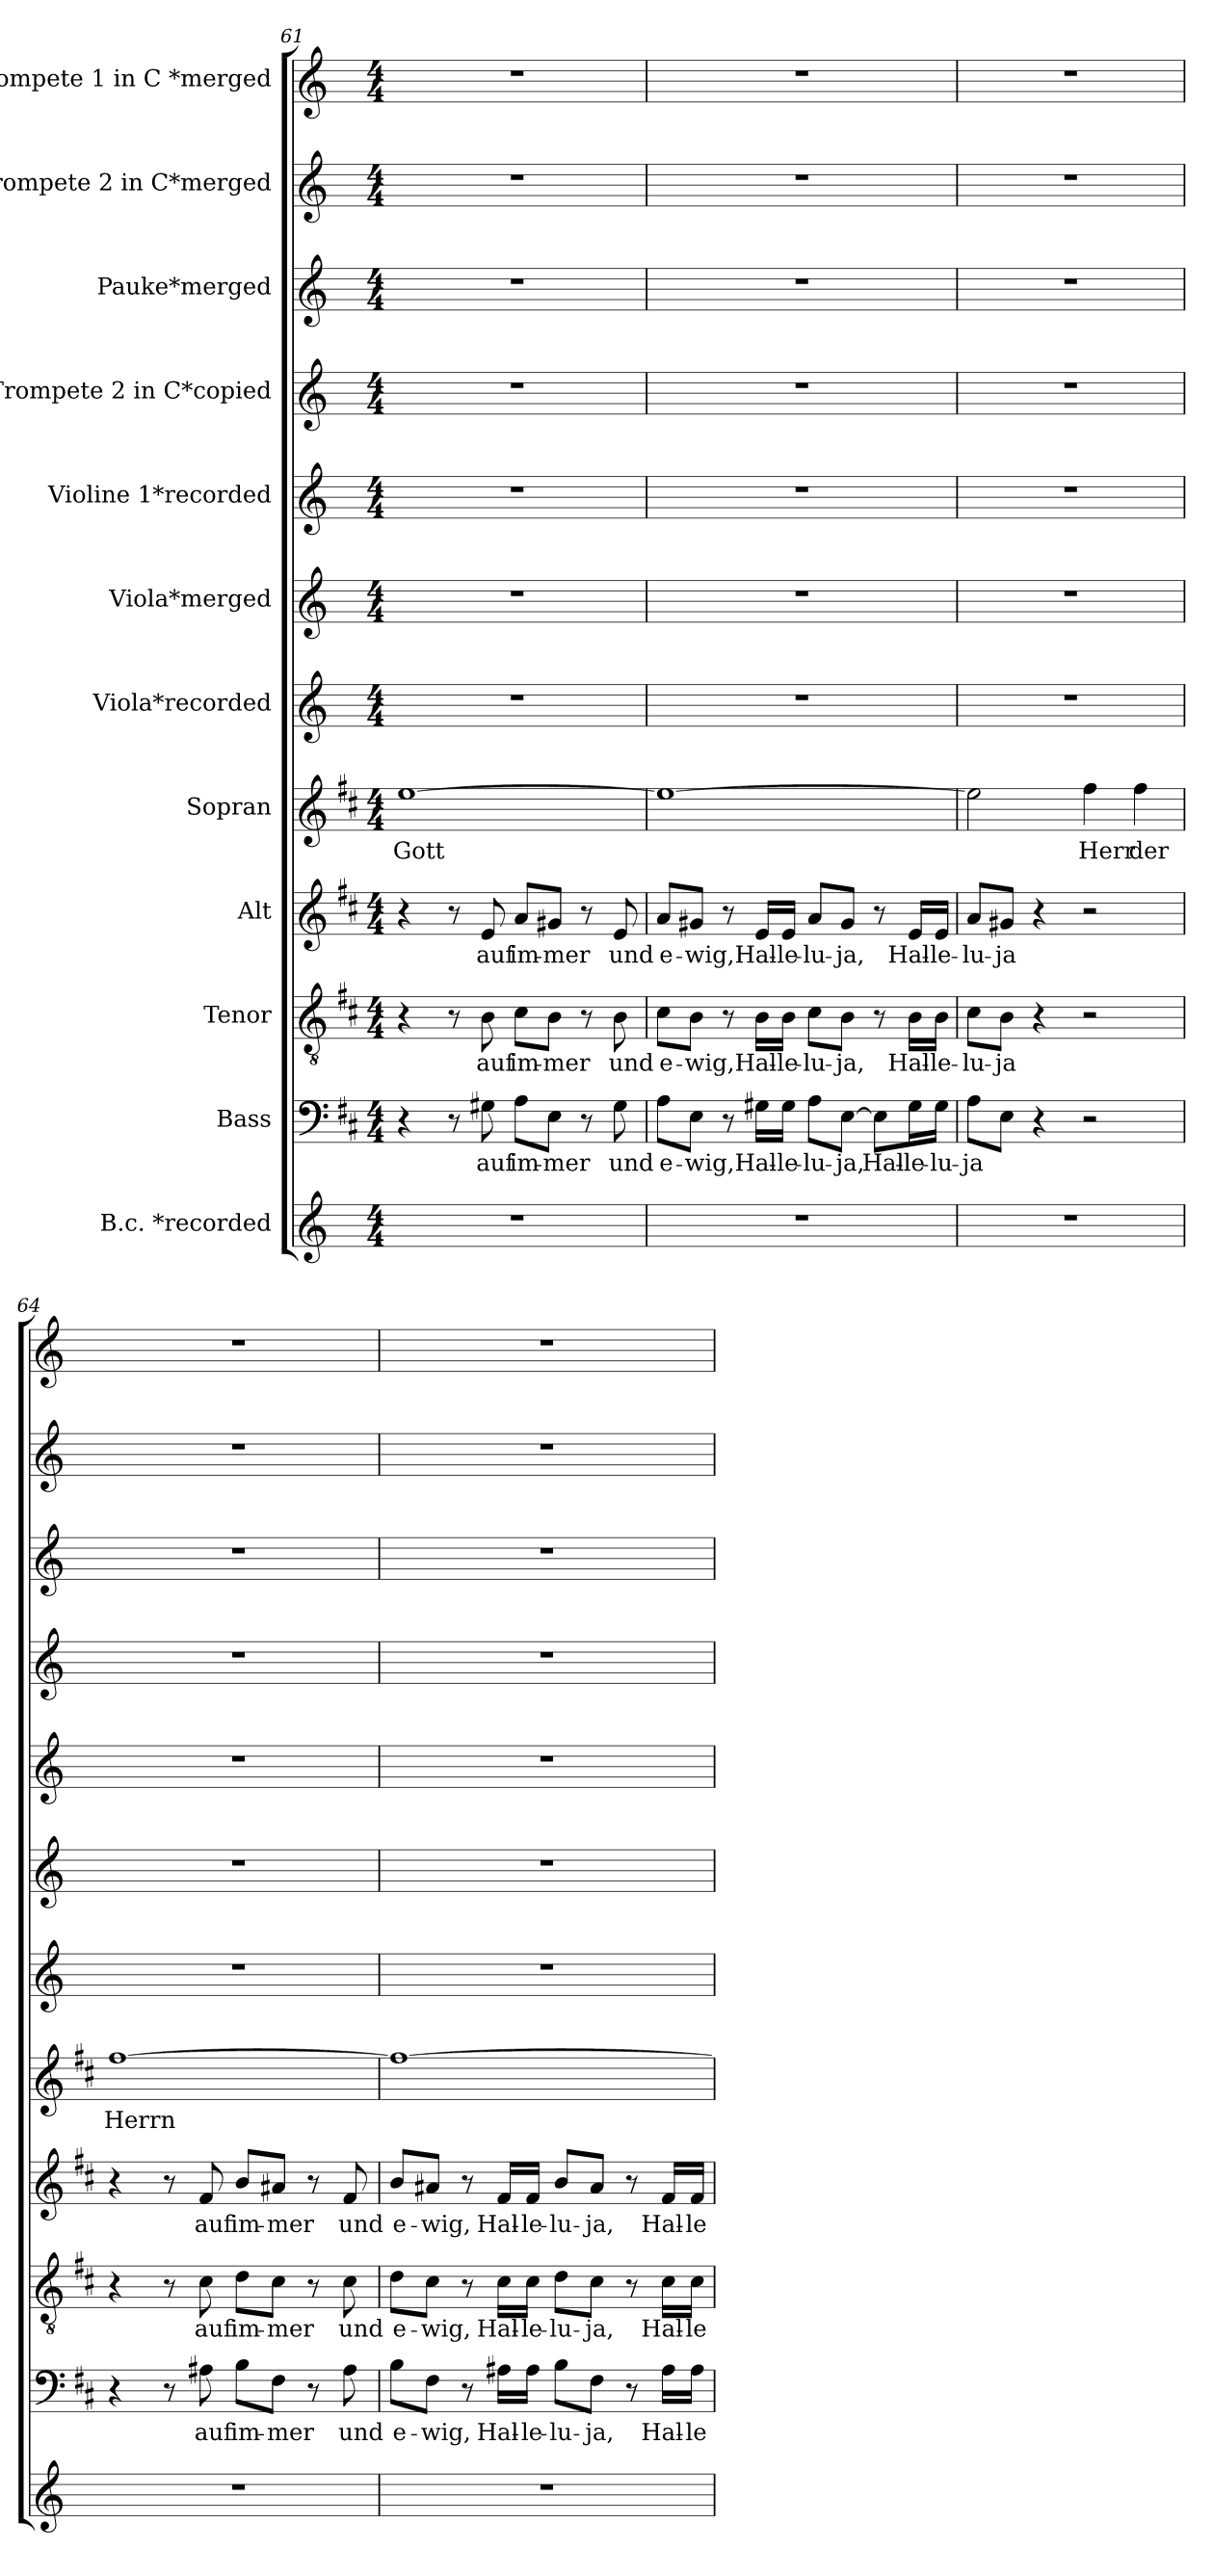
**kern	**kern	**text	**kern	**text	**kern	**text	**kern	**text	**kern	**kern	**kern	**kern	**kern	**kern	**kern
*part12	*part11	*part11	*part10	*part10	*part9	*part9	*part8	*part8	*part7	*part6	*part5	*part4	*part3	*part2	*part1
*staff12	*staff11	*staff11	*staff10	*staff10	*staff9	*staff9	*staff8	*staff8	*staff7	*staff6	*staff5	*staff4	*staff3	*staff2	*staff1
*I"B.c. *recorded	*I"Bass	*	*I"Tenor	*	*I"Alt	*	*I"Sopran	*	*I"Viola*recorded	*I"Viola*merged	*I"Violine 1*recorded	*I"Trompete 2 in C*copied	*I"Pauke*merged	*I"Trompete 2 in C*merged	*I"Trompete 1 in C *merged
!!LO:LB:g=z
*clefG2	*clefF4	*	*clefGv2	*	*clefG2	*	*clefG2	*	*clefG2	*clefG2	*clefG2	*clefG2	*clefG2	*clefG2	*clefG2
*k[]	*k[f#c#]	*	*k[f#c#]	*	*k[f#c#]	*	*k[f#c#]	*	*k[]	*k[]	*k[]	*k[]	*k[]	*k[]	*k[]
*C:	*D:	*	*D:	*	*D:	*	*D:	*	*C:	*C:	*C:	*C:	*C:	*C:	*C:
*M4/4	*M4/4	*	*M4/4	*	*M4/4	*	*M4/4	*	*M4/4	*M4/4	*M4/4	*M4/4	*M4/4	*M4/4	*M4/4
=61	=61	=61	=61	=61	=61	=61	=61	=61	=61	=61	=61	=61	=61	=61	=61
!	!	!	!	!	!	!	!	!LO:LY:b	!	!	!	!	!	!	!
1r	4r	.	4r	.	4r	.	[1ee	Gott	1r	1r	1r	1r	1r	1r	1r
.	8r	.	8r	.	8r	.	.	.	.	.	.	.	.	.	.
!	!	!LO:LY:b	!	!LO:LY:b	!	!LO:LY:b	!	!	!	!	!	!	!	!	!
.	8G#X\	auf	8B\	auf	8e/	auf	.	.	.	.	.	.	.	.	.
!	!	!LO:LY:b	!	!LO:LY:b	!	!LO:LY:b	!	!	!	!	!	!	!	!	!
.	8A\L	im-	8c#\L	im-	8a/L	im-	.	.	.	.	.	.	.	.	.
!	!	!LO:LY:b	!	!LO:LY:b	!	!LO:LY:b	!	!	!	!	!	!	!	!	!
.	8E\J	-mer	8B\J	-mer	8g#X/J	-mer	.	.	.	.	.	.	.	.	.
.	8r	.	8r	.	8r	.	.	.	.	.	.	.	.	.	.
!	!	!LO:LY:b	!	!LO:LY:b	!	!LO:LY:b	!	!	!	!	!	!	!	!	!
.	8G#\	und	8B\	und	8e/	und	.	.	.	.	.	.	.	.	.
=62	=62	=62	=62	=62	=62	=62	=62	=62	=62	=62	=62	=62	=62	=62	=62
!	!	!LO:LY:b	!	!LO:LY:b	!	!LO:LY:b	!	!	!	!	!	!	!	!	!
1r	8A\L	e-	8c#\L	e-	8a/L	e-	1ee_	.	1r	1r	1r	1r	1r	1r	1r
!	!	!LO:LY:b	!	!LO:LY:b	!	!LO:LY:b	!	!	!	!	!	!	!	!	!
.	8E\J	-wig,	8B\J	-wig,	8g#X/J	-wig,	.	.	.	.	.	.	.	.	.
.	8r	.	8r	.	8r	.	.	.	.	.	.	.	.	.	.
!	!	!LO:LY:b	!	!LO:LY:b	!	!LO:LY:b	!	!	!	!	!	!	!	!	!
.	16G#X\LL	Hal-	16B\LL	Hal-	16e/LL	Hal-	.	.	.	.	.	.	.	.	.
!	!	!LO:LY:b	!	!LO:LY:b	!	!LO:LY:b	!	!	!	!	!	!	!	!	!
.	16G#\JJ	-le-	16B\JJ	-le-	16e/JJ	-le-	.	.	.	.	.	.	.	.	.
!	!	!LO:LY:b	!	!LO:LY:b	!	!LO:LY:b	!	!	!	!	!	!	!	!	!
.	8A\L	-lu-	8c#\L	-lu-	8a/L	-lu-	.	.	.	.	.	.	.	.	.
!	!	!LO:LY:b	!	!LO:LY:b	!	!LO:LY:b	!	!	!	!	!	!	!	!	!
.	[8E\J	-ja,	8B\J	-ja,	8g#/J	-ja,	.	.	.	.	.	.	.	.	.
!	!	!LO:LY:b	!	!	!	!	!	!	!	!	!	!	!	!	!
.	8E\L]	Hal-	8r	.	8r	.	.	.	.	.	.	.	.	.	.
!	!	!LO:LY:b	!	!LO:LY:b	!	!LO:LY:b	!	!	!	!	!	!	!	!	!
.	16G#\L	-le-	16B\LL	Hal-	16e/LL	Hal-	.	.	.	.	.	.	.	.	.
!	!	!LO:LY:b	!	!LO:LY:b	!	!LO:LY:b	!	!	!	!	!	!	!	!	!
.	16G#\JJ	-lu-	16B\JJ	-le-	16e/JJ	-le-	.	.	.	.	.	.	.	.	.
=63	=63	=63	=63	=63	=63	=63	=63	=63	=63	=63	=63	=63	=63	=63	=63
!	!	!LO:LY:b	!	!LO:LY:b	!	!LO:LY:b	!	!	!	!	!	!	!	!	!
1r	8A\L	-ja	8c#\L	-lu-	8a/L	-lu-	2ee\]	.	1r	1r	1r	1r	1r	1r	1r
!	!	!	!	!LO:LY:b	!	!LO:LY:b	!	!	!	!	!	!	!	!	!
.	8E\J	.	8B\J	-ja	8g#X/J	-ja	.	.	.	.	.	.	.	.	.
.	4r	.	4r	.	4r	.	.	.	.	.	.	.	.	.	.
!	!	!	!	!	!	!	!	!LO:LY:b	!	!	!	!	!	!	!
.	2r	.	2r	.	2r	.	4ff#\	Herr	.	.	.	.	.	.	.
!	!	!	!	!	!	!	!	!LO:LY:b	!	!	!	!	!	!	!
.	.	.	.	.	.	.	4ff#\	der	.	.	.	.	.	.	.
!!LO:LB:g=z
=64	=64	=64	=64	=64	=64	=64	=64	=64	=64	=64	=64	=64	=64	=64	=64
!	!	!	!	!	!	!	!	!LO:LY:b	!	!	!	!	!	!	!
1r	4r	.	4r	.	4r	.	[1ff#	Herrn	1r	1r	1r	1r	1r	1r	1r
.	8r	.	8r	.	8r	.	.	.	.	.	.	.	.	.	.
!	!	!LO:LY:b	!	!LO:LY:b	!	!LO:LY:b	!	!	!	!	!	!	!	!	!
.	8A#X\	auf	8c#\	auf	8f#/	auf	.	.	.	.	.	.	.	.	.
!	!	!LO:LY:b	!	!LO:LY:b	!	!LO:LY:b	!	!	!	!	!	!	!	!	!
.	8B\L	im-	8d\L	im-	8b/L	im-	.	.	.	.	.	.	.	.	.
!	!	!LO:LY:b	!	!LO:LY:b	!	!LO:LY:b	!	!	!	!	!	!	!	!	!
.	8F#\J	-mer	8c#\J	-mer	8a#X/J	-mer	.	.	.	.	.	.	.	.	.
.	8r	.	8r	.	8r	.	.	.	.	.	.	.	.	.	.
!	!	!LO:LY:b	!	!LO:LY:b	!	!LO:LY:b	!	!	!	!	!	!	!	!	!
.	8A#\	und	8c#\	und	8f#/	und	.	.	.	.	.	.	.	.	.
=65	=65	=65	=65	=65	=65	=65	=65	=65	=65	=65	=65	=65	=65	=65	=65
!	!	!LO:LY:b	!	!LO:LY:b	!	!LO:LY:b	!	!	!	!	!	!	!	!	!
1r	8B\L	e-	8d\L	e-	8b/L	e-	1ff#_	.	1r	1r	1r	1r	1r	1r	1r
!	!	!LO:LY:b	!	!LO:LY:b	!	!LO:LY:b	!	!	!	!	!	!	!	!	!
.	8F#\J	-wig,	8c#\J	-wig,	8a#X/J	-wig,	.	.	.	.	.	.	.	.	.
.	8r	.	8r	.	8r	.	.	.	.	.	.	.	.	.	.
!	!	!LO:LY:b	!	!LO:LY:b	!	!LO:LY:b	!	!	!	!	!	!	!	!	!
.	16A#X\LL	Hal-	16c#\LL	Hal-	16f#/LL	Hal-	.	.	.	.	.	.	.	.	.
!	!	!LO:LY:b	!	!LO:LY:b	!	!LO:LY:b	!	!	!	!	!	!	!	!	!
.	16A#\JJ	-le-	16c#\JJ	-le-	16f#/JJ	-le-	.	.	.	.	.	.	.	.	.
!	!	!LO:LY:b	!	!LO:LY:b	!	!LO:LY:b	!	!	!	!	!	!	!	!	!
.	8B\L	-lu-	8d\L	-lu-	8b/L	-lu-	.	.	.	.	.	.	.	.	.
!	!	!LO:LY:b	!	!LO:LY:b	!	!LO:LY:b	!	!	!	!	!	!	!	!	!
.	8F#\J	-ja,	8c#\J	-ja,	8a#/J	-ja,	.	.	.	.	.	.	.	.	.
.	8r	.	8r	.	8r	.	.	.	.	.	.	.	.	.	.
!	!	!LO:LY:b	!	!LO:LY:b	!	!LO:LY:b	!	!	!	!	!	!	!	!	!
.	16A#\LL	Hal-	16c#\LL	Hal-	16f#/LL	Hal-	.	.	.	.	.	.	.	.	.
!	!	!LO:LY:b	!	!LO:LY:b	!	!LO:LY:b	!	!	!	!	!	!	!	!	!
.	16A#\JJ	-le-	16c#\JJ	-le-	16f#/JJ	-le-	.	.	.	.	.	.	.	.	.
=	=	=	=	=	=	=	=	=	=	=	=	=	=	=	=
*-	*-	*-	*-	*-	*-	*-	*-	*-	*-	*-	*-	*-	*-	*-	*-
